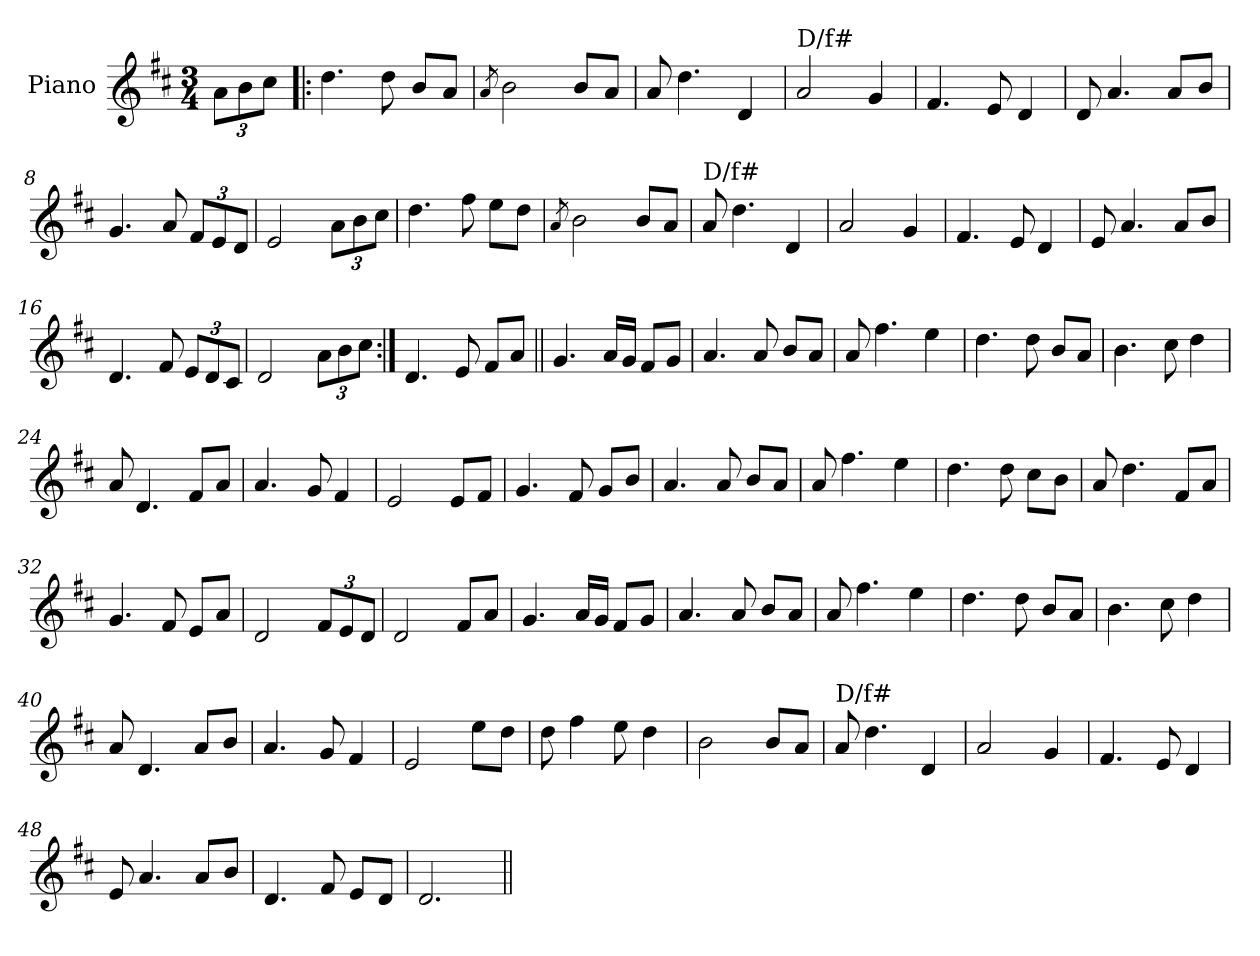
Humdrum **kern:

**kern
*part1
*staff1
*I"Piano
*I'Pno
*clefG2
*k[f#c#]
*D:
*M3/4
=1
12a\L
12b\
12cc#\J
=2!|:
4.dd\
8dd\
8b/L
8a/J
=3
8qa/
2b\
8b/L
8a/J
=4
8a/
4.dd\
4d/
=5
!LO:TX:a:t=D/f#
2a/
4g/
=6
4.f#/
8e/
4d/
=7
8d/
4.a/
8a/L
8b/J
!!LO:LB:g=z
=8
4.g/
8a/
12f#/L
12e/
12d/J
=9
2e/
12a\L
12b\
12cc#\J
=10
4.dd\
8ff#\
8ee\L
8dd\J
=11
8qa/
2b\
8b/L
8a/J
=12
!LO:TX:a:t=D/f#
8a/
4.dd\
4d/
=13
2a/
4g/
=14
4.f#/
8e/
4d/
!!LO:LB:g=z
=15
8e/
4.a/
8a/L
8b/J
=16
4.d/
8f#/
12e/L
12d/
12c#/J
=17
2d/
12a\L
12b\
12cc#\J
=18:|!
4.d/
8e/
8f#/L
8a/J
=19||
4.g/
16a/LL
16g/JJ
8f#/L
8g/J
=20
4.a/
8a/
8b/L
8a/J
!!LO:LB:g=z
=21
8a/
4.ff#\
4ee\
=22
4.dd\
8dd\
8b/L
8a/J
=23
4.b\
8cc#\
4dd\
=24
8a/
4.d/
8f#/L
8a/J
=25
4.a/
8g/
4f#/
=26
2e/
8e/L
8f#/J
=27
4.g/
8f#/
8g/L
8b/J
!!LO:LB:g=z
=28
4.a/
8a/
8b/L
8a/J
=29
8a/
4.ff#\
4ee\
=30
4.dd\
8dd\
8cc#\L
8b\J
=31
8a/
4.dd\
8f#/L
8a/J
=32
4.g/
8f#/
8e/L
8a/J
=33
2d/
12f#/L
12e/
12d/J
=34
2d/
8f#/L
8a/J
!!LO:LB:g=z
=35
4.g/
16a/LL
16g/JJ
8f#/L
8g/J
=36
4.a/
8a/
8b/L
8a/J
=37
8a/
4.ff#\
4ee\
=38
4.dd\
8dd\
8b/L
8a/J
=39
4.b\
8cc#\
4dd\
=40
8a/
4.d/
8a/L
8b/J
=41
4.a/
8g/
4f#/
!!LO:LB:g=z
=42
2e/
8ee\L
8dd\J
=43
8dd\
4ff#\
8ee\
4dd\
=44
2b\
8b/L
8a/J
=45
!LO:TX:a:t=D/f#
8a/
4.dd\
4d/
=46
2a/
4g/
=47
4.f#/
8e/
4d/
=48
8e/
4.a/
8a/L
8b/J
=49
4.d/
8f#/
8e/L
8d/J
!!LO:LB:g=z
=50
2.d/
=||
*-
